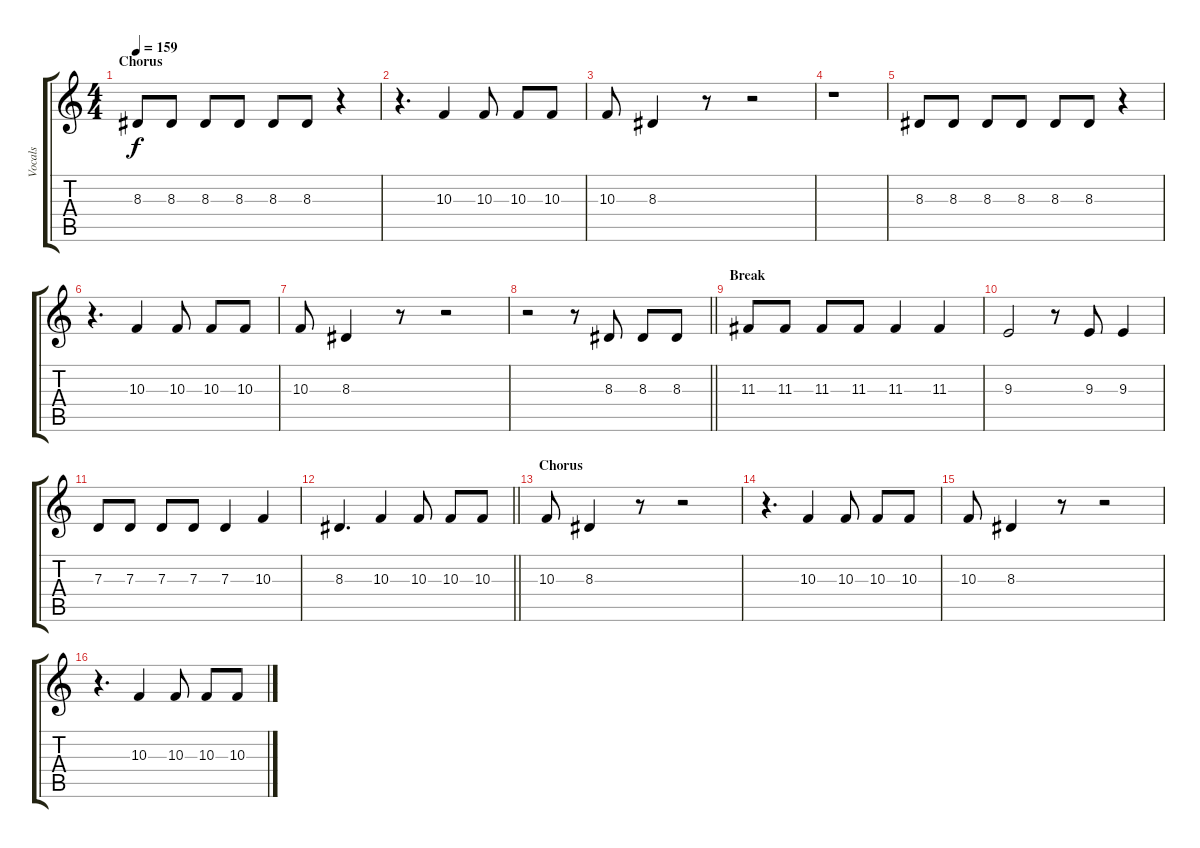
\track ("Vocals" "Vocals") {instrument cello}
\staff {score tabs}
\tuning (E4 B3 G3 D3 A2 E2) {hide}
\ts (4 4)
\section ("" "Chorus")
\tempo 159
\clef g2
\ks c
8.3.8{dy f} 8.3.8 8.3.8 8.3.8 8.3.8 8.3.8 r.4 |
r.4{d} 10.3.4 10.3.8 10.3.8 10.3.8 |
10.3.8 8.3.4 r.8 r.2 |
r.1 |
8.3.8 8.3.8 8.3.8 8.3.8 8.3.8 8.3.8 r.4 |
r.4{d} 10.3.4 10.3.8 10.3.8 10.3.8 |
10.3.8 8.3.4 r.8 r.2 |
\barLineRight lightlight
r.2 r.8 8.3.8 8.3.8 8.3.8 |
\section ("" "Break")
11.3.8 11.3.8 11.3.8 11.3.8 11.3.4 11.3.4 |
9.3.2 r.8 9.3.8 9.3.4 |
7.3.8 7.3.8 7.3.8 7.3.8 7.3.4 10.3.4 |
\barLineRight lightlight
8.3.4{d} 10.3.4 10.3.8 10.3.8 10.3.8 |
\section ("" "Chorus")
10.3.8 8.3.4 r.8 r.2 |
r.4{d} 10.3.4 10.3.8 10.3.8 10.3.8 |
10.3.8 8.3.4 r.8 r.2 |
r.4{d} 10.3.4 10.3.8 10.3.8 10.3.8
